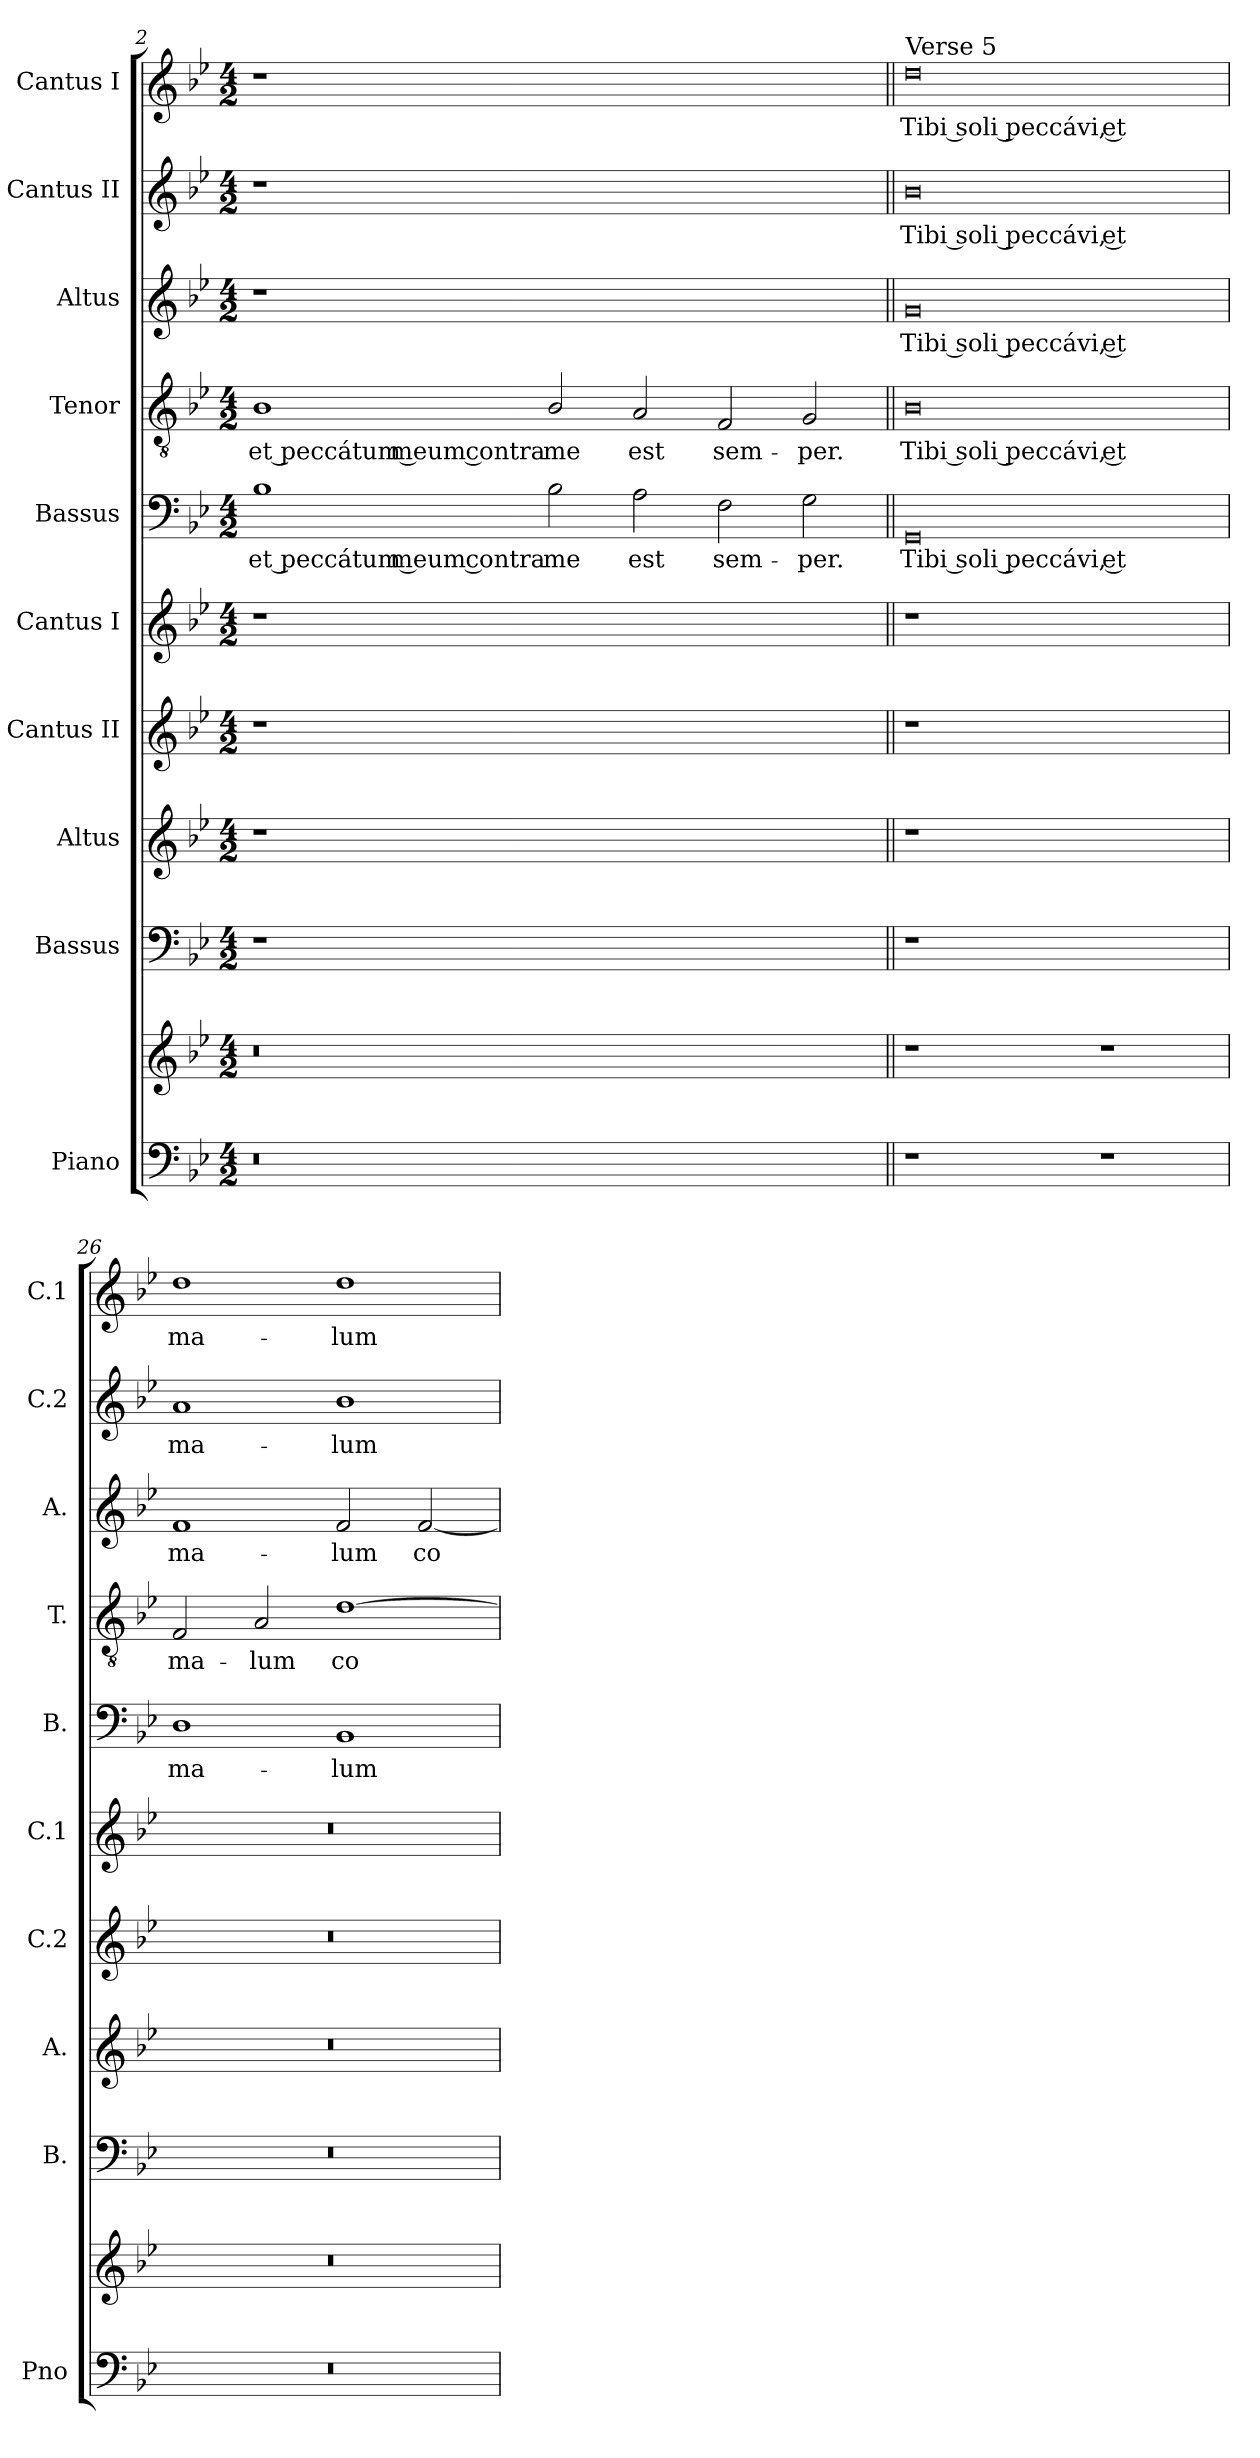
**kern	**kern	**kern	**kern	**kern	**kern	**kern	**text	**kern	**text	**kern	**text	**kern	**text	**kern	**text
*part10	*part10	*part9	*part8	*part7	*part6	*part5	*part5	*part4	*part4	*part3	*part3	*part2	*part2	*part1	*part1
*staff11	*staff10	*staff9	*staff8	*staff7	*staff6	*staff5	*staff5	*staff4	*staff4	*staff3	*staff3	*staff2	*staff2	*staff1	*staff1
*I"Piano	*	*I"Bassus	*I"Altus	*I"Cantus II	*I"Cantus I	*I"Bassus	*	*I"Tenor	*	*I"Altus	*	*I"Cantus II	*	*I"Cantus I	*
*I'Pno	*	*I'B.	*I'A.	*I'C.2	*I'C.1	*I'B.	*	*I'T.	*	*I'A.	*	*I'C.2	*	*I'C.1	*
*clefF4	*clefG2	*clefF4	*clefG2	*clefG2	*clefG2	*clefF4	*	*clefGv2	*	*clefG2	*	*clefG2	*	*clefG2	*
*	*	*	*	*	*	*	*	*ITrd7c12	*	*	*	*	*	*	*
*k[b-e-]	*k[b-e-]	*k[b-e-]	*k[b-e-]	*k[b-e-]	*k[b-e-]	*k[b-e-]	*	*k[b-e-]	*	*k[b-e-]	*	*k[b-e-]	*	*k[b-e-]	*
*B-:	*B-:	*B-:	*B-:	*B-:	*B-:	*B-:	*	*B-:	*	*B-:	*	*B-:	*	*B-:	*
*M4/2	*M4/2	*M4/2	*M4/2	*M4/2	*M4/2	*M4/2	*	*M4/2	*	*M4/2	*	*M4/2	*	*M4/2	*
=2	=2	=2	=2	=2	=2	=2	=2	=2	=2	=2	=2	=2	=2	=2	=2
!	!	!LO:N:vis=1	!LO:N:vis=1	!LO:N:vis=1	!LO:N:vis=1	!	!	!	!	!	!	!	!	!	!
!	!	!	!	!	!	!	!LO:LY:b:color=#000000	!	!	!	!	!	!	!	!
!	!	!	!	!	!	!	!	!	!LO:LY:b:color=#000000	!LO:N:vis=1	!	!LO:N:vis=1	!	!LO:N:vis=1	!
0r	0r	0r	0r	0r	0r	1B-i	et peccátum meum contra	1BB-i	et peccátum meum contra	0r	.	0r	.	0r	.
!	!	!	!	!	!	!	!LO:LY:b:color=#000000	!	!	!	!	!	!	!	!
!	!	!	!	!	!	!	!	!	!LO:LY:b:color=#000000	!	!	!	!	!	!
.	.	.	.	.	.	2B-i\	me	2BB-i/	me	.	.	.	.	.	.
!	!	!	!	!	!	!	!LO:LY:b:color=#000000	!	!	!	!	!	!	!	!
!	!	!	!	!	!	!	!	!	!LO:LY:b:color=#000000	!	!	!	!	!	!
.	.	.	.	.	.	2Ai\	est	2AAi/	est	.	.	.	.	.	.
!	!	!	!	!	!	!	!LO:LY:b:color=#000000	!	!	!	!	!	!	!	!
!	!	!	!	!	!	!	!	!	!LO:LY:b:color=#000000	!	!	!	!	!	!
1ryy	1ryy	1ryy	1ryy	1ryy	1ryy	2Fi\	sem-	2FFi/	sem-	1ryy	.	1ryy	.	1ryy	.
!	!	!	!	!	!	!	!LO:LY:b:color=#000000	!	!	!	!	!	!	!	!
!	!	!	!	!	!	!	!	!	!LO:LY:b:color=#000000	!	!	!	!	!	!
.	.	.	.	.	.	2Gi\	-per.	2GGi/	-per.	.	.	.	.	.	.
!!LO:PB:g=z
=25||	=25||	=25||	=25||	=25||	=25||	=25||	=25||	=25||	=25||	=25||	=25||	=25||	=25||	=25||	=25||
!LO:N:vis=1	!LO:N:vis=1	!LO:N:vis=1	!LO:N:vis=1	!LO:N:vis=1	!LO:N:vis=1	!	!	!	!	!	!	!	!	!	!
!	!	!	!	!	!	!	!LO:LY:b:color=#000000	!	!	!	!	!	!	!	!
!	!	!	!	!	!	!	!	!	!LO:LY:b:color=#000000	!	!	!	!	!	!
!	!	!	!	!	!	!	!	!	!	!	!LO:LY:b:color=#000000	!	!	!	!
!	!	!	!	!	!	!	!	!	!	!	!	!	!LO:LY:b:color=#000000	!	!
!	!	!	!	!	!	!	!	!	!	!	!	!	!	!LO:TX:a:t=Verse 5	!
!	!	!	!	!	!	!	!	!	!	!	!	!	!	!	!LO:LY:b:color=#000000
0r	0r	0r	0r	0r	0r	0GGi	Tibi soli peccávi, et	0BB-i	Tibi soli peccávi, et	0gi	Tibi soli peccávi, et	0b-i	Tibi soli peccávi, et	0ddi	Tibi soli peccávi, et
1r	1r	1ryy	1ryy	1ryy	1ryy	1ryy	.	1ryy	.	1ryy	.	1ryy	.	1ryy	.
=26	=26	=26	=26	=26	=26	=26	=26	=26	=26	=26	=26	=26	=26	=26	=26
!LO:N:vis=1	!LO:N:vis=1	!LO:N:vis=1	!LO:N:vis=1	!LO:N:vis=1	!LO:N:vis=1	!	!	!	!	!	!	!	!	!	!
!	!	!	!	!	!	!	!LO:LY:b:color=#000000	!	!	!	!	!	!	!	!
!	!	!	!	!	!	!	!	!	!LO:LY:b:color=#000000	!	!	!	!	!	!
!	!	!	!	!	!	!	!	!	!	!	!LO:LY:b:color=#000000	!	!	!	!
!	!	!	!	!	!	!	!	!	!	!	!	!	!LO:LY:b:color=#000000	!	!
!	!	!	!	!	!	!	!	!	!	!	!	!	!	!	!LO:LY:b:color=#000000
0r	0r	0r	0r	0r	0r	1Di	ma-	2FFi/	ma-	1fi	ma-	1ai	ma-	1ddi	ma-
!	!	!	!	!	!	!	!	!	!LO:LY:b:color=#000000	!	!	!	!	!	!
.	.	.	.	.	.	.	.	2AAi/	-lum	.	.	.	.	.	.
!	!	!	!	!	!	!	!LO:LY:b:color=#000000	!	!	!	!	!	!	!	!
!	!	!	!	!	!	!	!	!	!LO:LY:b:color=#000000	!	!	!	!	!	!
!	!	!	!	!	!	!	!	!	!	!	!LO:LY:b:color=#000000	!	!	!	!
!	!	!	!	!	!	!	!	!	!	!	!	!	!LO:LY:b:color=#000000	!	!
!	!	!	!	!	!	!	!	!	!	!	!	!	!	!	!LO:LY:b:color=#000000
.	.	.	.	.	.	1BB-i	-lum	[1Di	co-	2fi/	-lum	1b-i	-lum	1ddi	-lum
!	!	!	!	!	!	!	!	!	!	!	!LO:LY:b:color=#000000	!	!	!	!
.	.	.	.	.	.	.	.	.	.	[2fi/	co-	.	.	.	.
=	=	=	=	=	=	=	=	=	=	=	=	=	=	=	=
*-	*-	*-	*-	*-	*-	*-	*-	*-	*-	*-	*-	*-	*-	*-	*-
